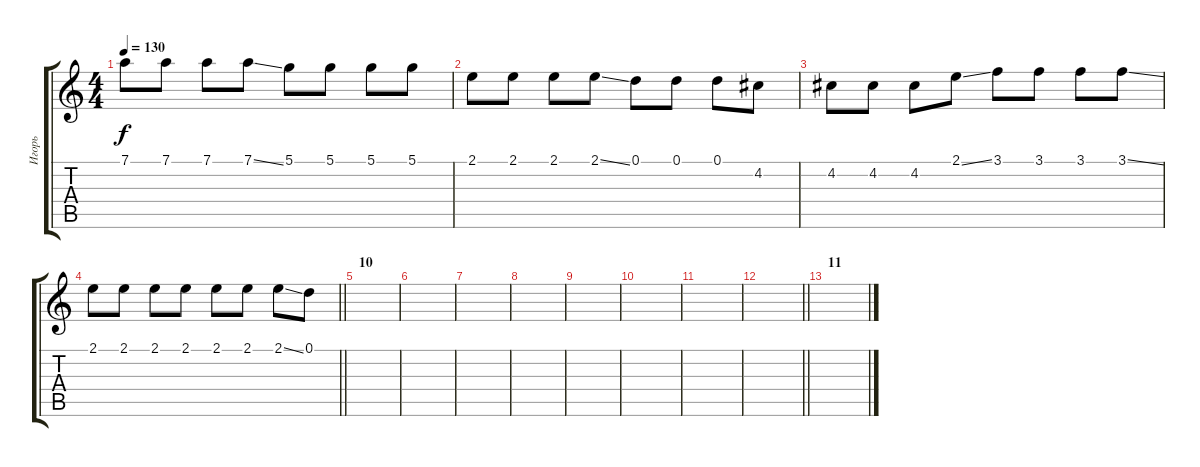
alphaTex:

\track ("Игорь" "Игорь") {instrument distortionguitar}
\staff {score tabs}
\tuning (D4 A3 F3 C3 G2 C2) {hide}
\ts (4 4)
\tempo 130
\clef g2
\ks c
7.1.8{dy f} 7.1.8 7.1.8 7.1{ss}.8 5.1.8 5.1.8 5.1.8 5.1.8 |
2.1.8 2.1.8 2.1.8 2.1{ss}.8 0.1.8 0.1.8 0.1.8 4.2.8 |
4.2.8 4.2.8 4.2.8 2.1{ss}.8 3.1.8 3.1.8 3.1.8 3.1{ss}.8 |
\barLineRight lightlight
2.1.8 2.1.8 2.1.8 2.1.8 2.1.8 2.1.8 2.1{ss}.8 0.1.8 |
\section ("" "10")
|
|
|
|
|
|
|
\barLineRight lightlight
|
\section ("" "11")
